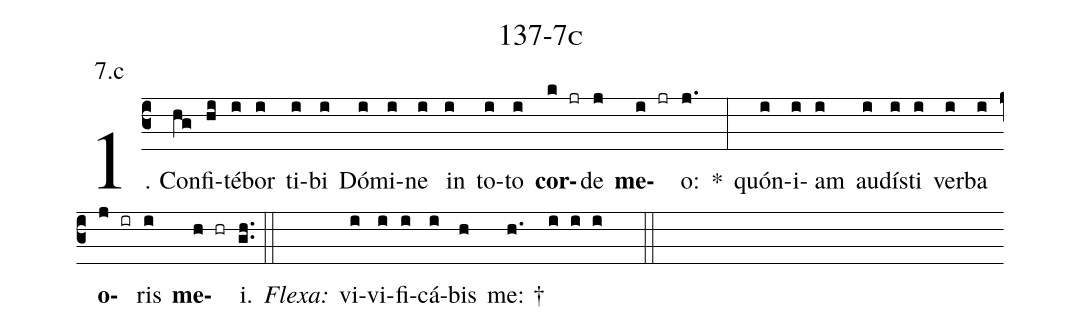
name: 137-7c;
annotation: 7.c;
%%
(c3)1. Con(hg)fi(hi)té(i)bor(i) ti(i)bi(i) Dó(i)mi(i)ne(i) in(i) to(i)to(i) <b>cor</b>(k jr)de(j) <b>me</b>(i jr)o:(j.) *(:) quón(i)i(i)am(i) au(i)dís(i)ti(i) ver(i)ba(i) <b>o</b>(j ir)ris(i) <b>me</b>(h hr)i.(gh..) (::)
<i>Flexa:</i>(////)  vi(i)vi(i)fi(i)cá(i)bis(h) me: †(h.//// i i i  ::)
